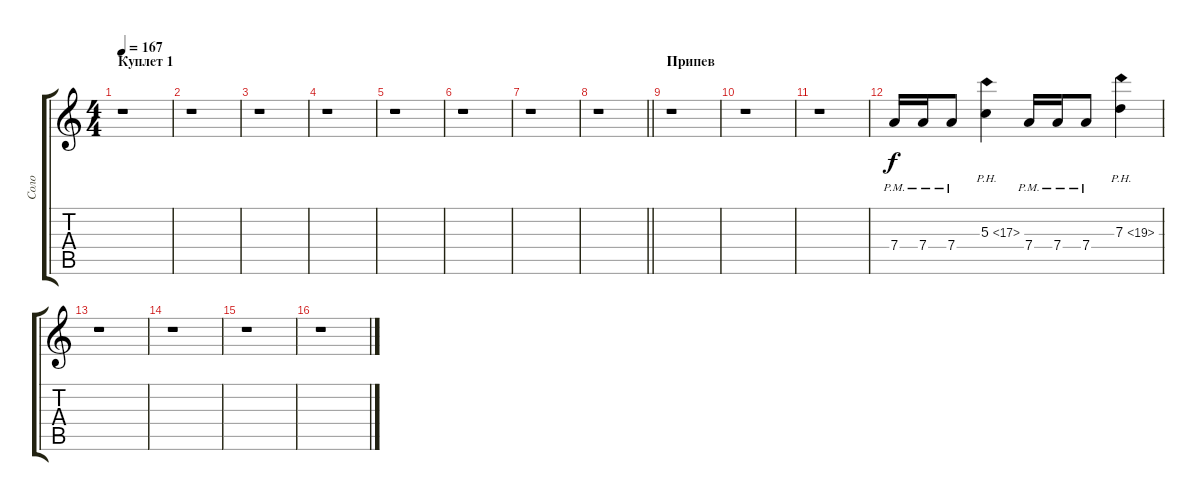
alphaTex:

\track ("Соло" "Соло") {instrument overdrivenguitar}
\staff {score tabs}
\tuning (E4 B3 G3 D3 A2 E2) {hide}
\ts (4 4)
\section ("" "Куплет 1")
\tempo 167
\clef g2
\ks c
r.1{dy f} |
r.1 |
r.1 |
r.1 |
r.1 |
r.1 |
r.1 |
\barLineRight lightlight
r.1 |
\section ("" "Припев")
r.1 |
r.1 |
r.1 |
7.4{pm}.16 7.4{pm}.16 7.4{pm}.8 5.3{ph 12}.4 7.4{pm}.16 7.4{pm}.16 7.4{pm}.8 7.3{ph 12}.4 |
r.1 |
r.1 |
r.1 |
r.1
